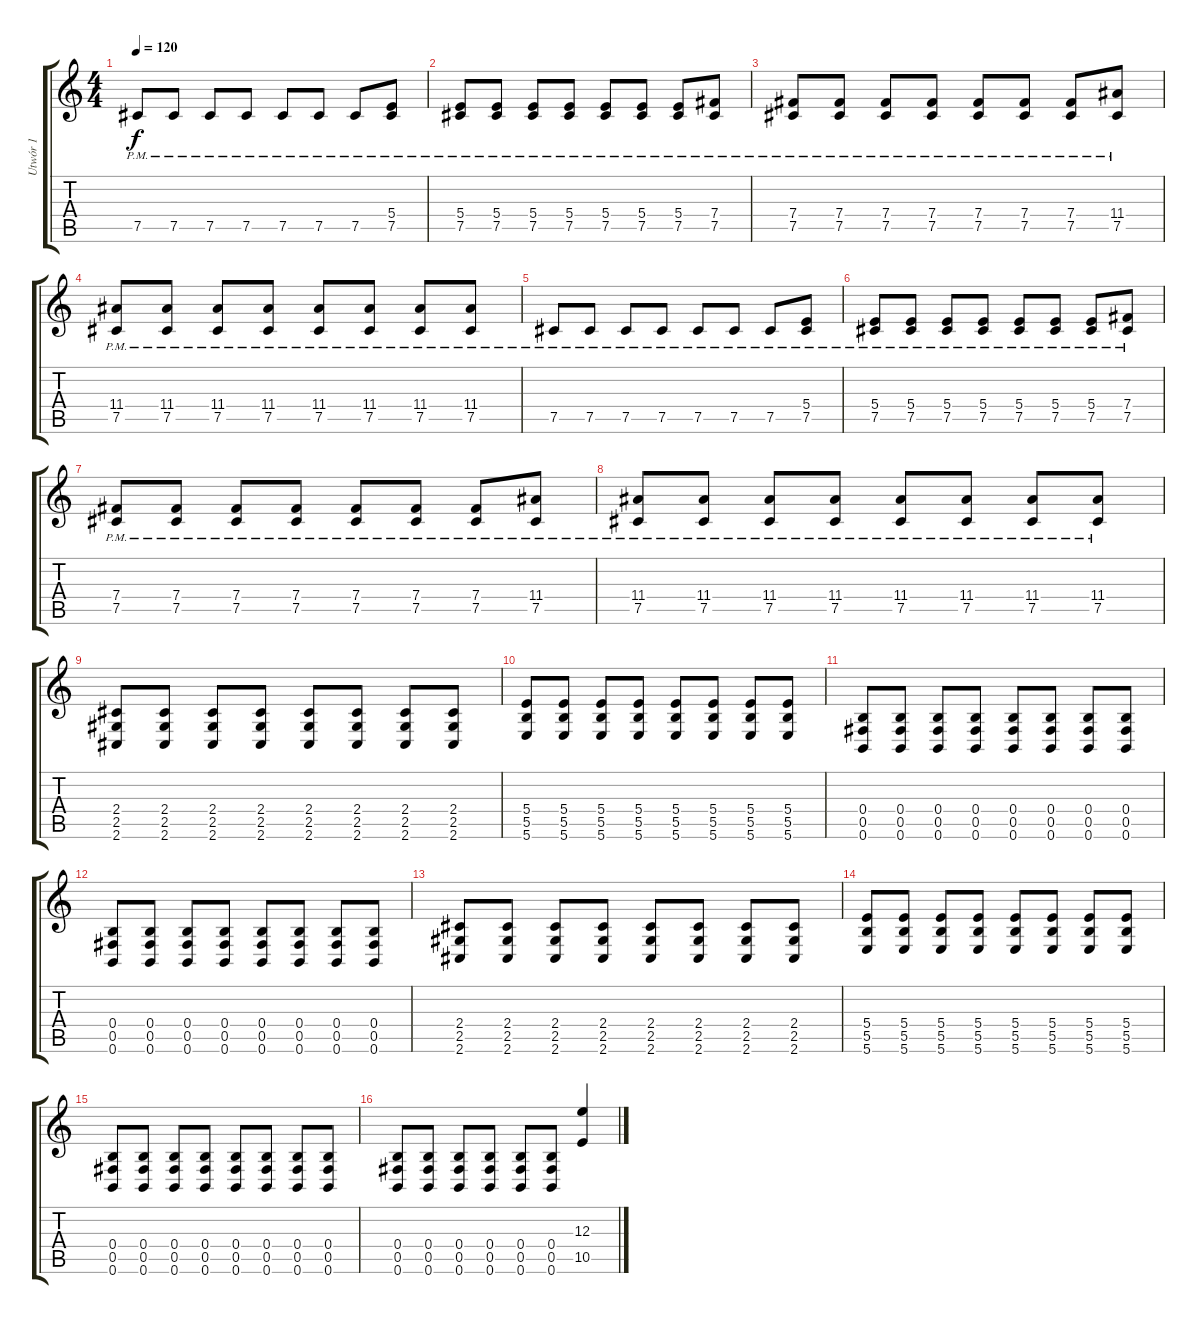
\track ("Utwór 1" "Utwór 1") {instrument distortionguitar}
\staff {score tabs}
\tuning (Db4 Ab3 E3 B2 Gb2 B1) {hide}
\ts (4 4)
\tempo 120
\clef g2
\ks c
7.5{pm}.8{dy f} 7.5{pm}.8 7.5{pm}.8 7.5{pm}.8 7.5{pm}.8 7.5{pm}.8 7.5{pm}.8 (5.4 7.5{pm}).8 |
(5.4 7.5{pm}).8 (5.4 7.5{pm}).8 (5.4 7.5{pm}).8 (5.4 7.5{pm}).8 (5.4 7.5{pm}).8 (5.4 7.5{pm}).8 (5.4 7.5{pm}).8 (7.4 7.5{pm}).8 |
(7.4 7.5{pm}).8 (7.4 7.5{pm}).8 (7.4 7.5{pm}).8 (7.4 7.5{pm}).8 (7.4 7.5{pm}).8 (7.4 7.5{pm}).8 (7.4 7.5{pm}).8 (11.4 7.5{pm}).8 |
(11.4 7.5{pm}).8 (11.4 7.5{pm}).8 (11.4 7.5{pm}).8 (11.4 7.5{pm}).8 (11.4 7.5{pm}).8 (11.4 7.5{pm}).8 (11.4 7.5{pm}).8 (11.4 7.5{pm}).8 |
7.5{pm}.8 7.5{pm}.8 7.5{pm}.8 7.5{pm}.8 7.5{pm}.8 7.5{pm}.8 7.5{pm}.8 (5.4 7.5{pm}).8 |
(5.4 7.5{pm}).8 (5.4 7.5{pm}).8 (5.4 7.5{pm}).8 (5.4 7.5{pm}).8 (5.4 7.5{pm}).8 (5.4 7.5{pm}).8 (5.4 7.5{pm}).8 (7.4 7.5{pm}).8 |
(7.4 7.5{pm}).8 (7.4 7.5{pm}).8 (7.4 7.5{pm}).8 (7.4 7.5{pm}).8 (7.4 7.5{pm}).8 (7.4 7.5{pm}).8 (7.4 7.5{pm}).8 (11.4 7.5{pm}).8 |
(11.4 7.5{pm}).8 (11.4 7.5{pm}).8 (11.4 7.5{pm}).8 (11.4 7.5{pm}).8 (11.4 7.5{pm}).8 (11.4 7.5{pm}).8 (11.4 7.5{pm}).8 (11.4 7.5{pm}).8 |
(2.4 2.5 2.6).8 (2.4 2.5 2.6).8 (2.4 2.5 2.6).8 (2.4 2.5 2.6).8 (2.4 2.5 2.6).8 (2.4 2.5 2.6).8 (2.4 2.5 2.6).8 (2.4 2.5 2.6).8 |
(5.4 5.5 5.6).8 (5.4 5.5 5.6).8 (5.4 5.5 5.6).8 (5.4 5.5 5.6).8 (5.4 5.5 5.6).8 (5.4 5.5 5.6).8 (5.4 5.5 5.6).8 (5.4 5.5 5.6).8 |
(0.4 0.5 0.6).8 (0.4 0.5 0.6).8 (0.4 0.5 0.6).8 (0.4 0.5 0.6).8 (0.4 0.5 0.6).8 (0.4 0.5 0.6).8 (0.4 0.5 0.6).8 (0.4 0.5 0.6).8 |
(0.4 0.5 0.6).8 (0.4 0.5 0.6).8 (0.4 0.5 0.6).8 (0.4 0.5 0.6).8 (0.4 0.5 0.6).8 (0.4 0.5 0.6).8 (0.4 0.5 0.6).8 (0.4 0.5 0.6).8 |
(2.4 2.5 2.6).8 (2.4 2.5 2.6).8 (2.4 2.5 2.6).8 (2.4 2.5 2.6).8 (2.4 2.5 2.6).8 (2.4 2.5 2.6).8 (2.4 2.5 2.6).8 (2.4 2.5 2.6).8 |
(5.4 5.5 5.6).8 (5.4 5.5 5.6).8 (5.4 5.5 5.6).8 (5.4 5.5 5.6).8 (5.4 5.5 5.6).8 (5.4 5.5 5.6).8 (5.4 5.5 5.6).8 (5.4 5.5 5.6).8 |
(0.4 0.5 0.6).8 (0.4 0.5 0.6).8 (0.4 0.5 0.6).8 (0.4 0.5 0.6).8 (0.4 0.5 0.6).8 (0.4 0.5 0.6).8 (0.4 0.5 0.6).8 (0.4 0.5 0.6).8 |
(0.4 0.5 0.6).8 (0.4 0.5 0.6).8 (0.4 0.5 0.6).8 (0.4 0.5 0.6).8 (0.4 0.5 0.6).8 (0.4 0.5 0.6).8 (12.3 10.5).4
